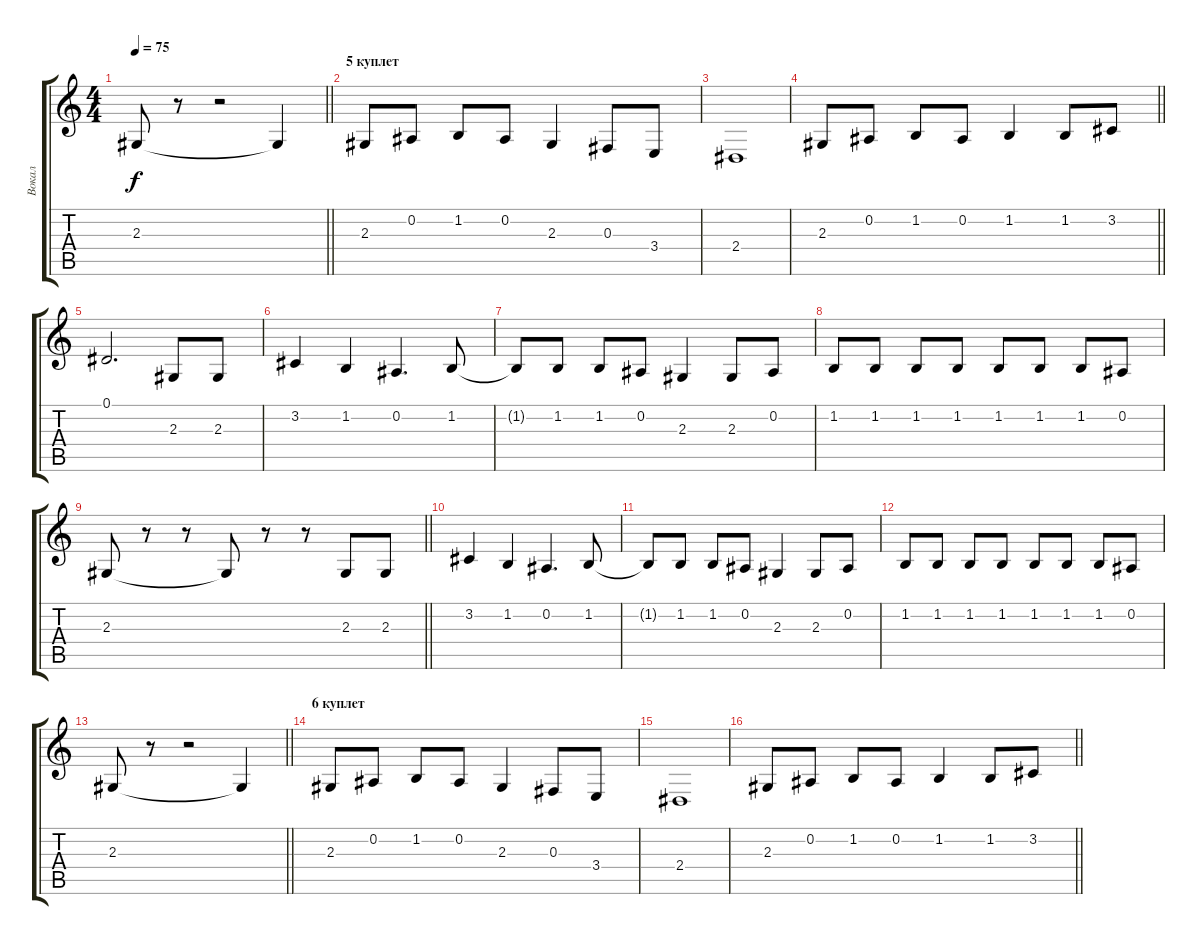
\track ("Вокал" "Вокал") {mute instrument lead1square}
\staff {score tabs}
\tuning (Eb4 Bb3 Gb3 Db3 Ab2 Eb2) {hide}
\ts (4 4)
\tempo 75
\clef g2
\barLineRight lightlight
\ks c
2.3.8{dy f} r.8 r.2 2.3{t}.4 |
\section ("" "5 куплет")
2.3.8 0.2.8 1.2.8 0.2.8 2.3.4 0.3.8 3.4.8 |
2.4.1 |
\barLineRight lightlight
2.3.8 0.2.8 1.2.8 0.2.8 1.2.4 1.2.8 3.2.8 |
0.1.2{d} 2.3.8 2.3.8 |
3.2.4 1.2.4 0.2.4{d} 1.2.8 |
1.2{t}.8 1.2.8 1.2.8 0.2.8 2.3.4 2.3.8 0.2.8 |
1.2.8 1.2.8 1.2.8 1.2.8 1.2.8 1.2.8 1.2.8 0.2.8 |
\barLineRight lightlight
2.3.8 r.8 r.8 2.3{t}.8 r.8 r.8 2.3.8 2.3.8 |
3.2.4 1.2.4 0.2.4{d} 1.2.8 |
1.2{t}.8 1.2.8 1.2.8 0.2.8 2.3.4 2.3.8 0.2.8 |
1.2.8 1.2.8 1.2.8 1.2.8 1.2.8 1.2.8 1.2.8 0.2.8 |
\barLineRight lightlight
2.3.8 r.8 r.2 2.3{t}.4 |
\section ("" "6 куплет")
2.3.8 0.2.8 1.2.8 0.2.8 2.3.4 0.3.8 3.4.8 |
2.4.1 |
\barLineRight lightlight
2.3.8 0.2.8 1.2.8 0.2.8 1.2.4 1.2.8 3.2.8
